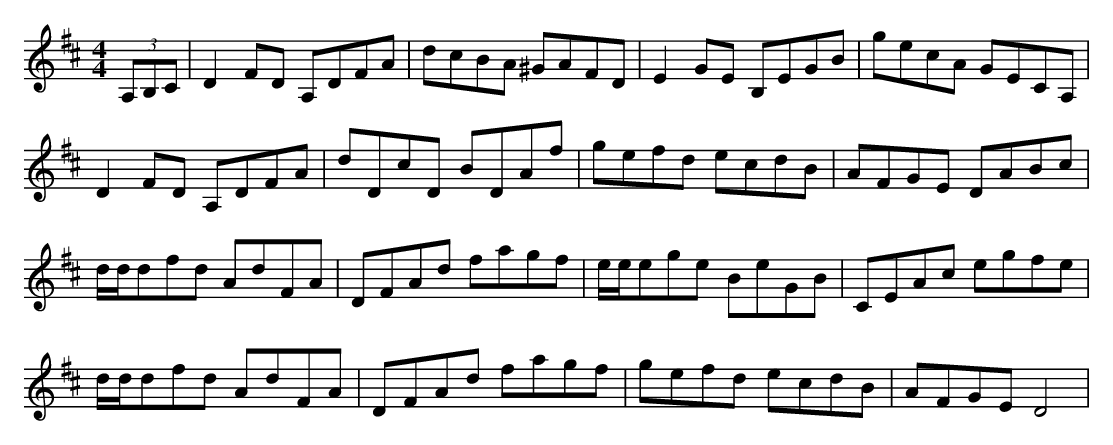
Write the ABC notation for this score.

X:1
M:4/4
K:D
(3A,B,C|D2FD A,DFA|dcBA ^GAFD|E2GE B,EGB|gecA GECA,|
D2FD A,DFA|dDcD BDAf|gefd ecdB|AFGE DABc|
d/d/dfd AdFA|DFAd fagf|e/e/ege BeGB|CEAc egfe|
d/d/dfd AdFA|DFAd fagf|gefd ecdB|AFGE D4|
